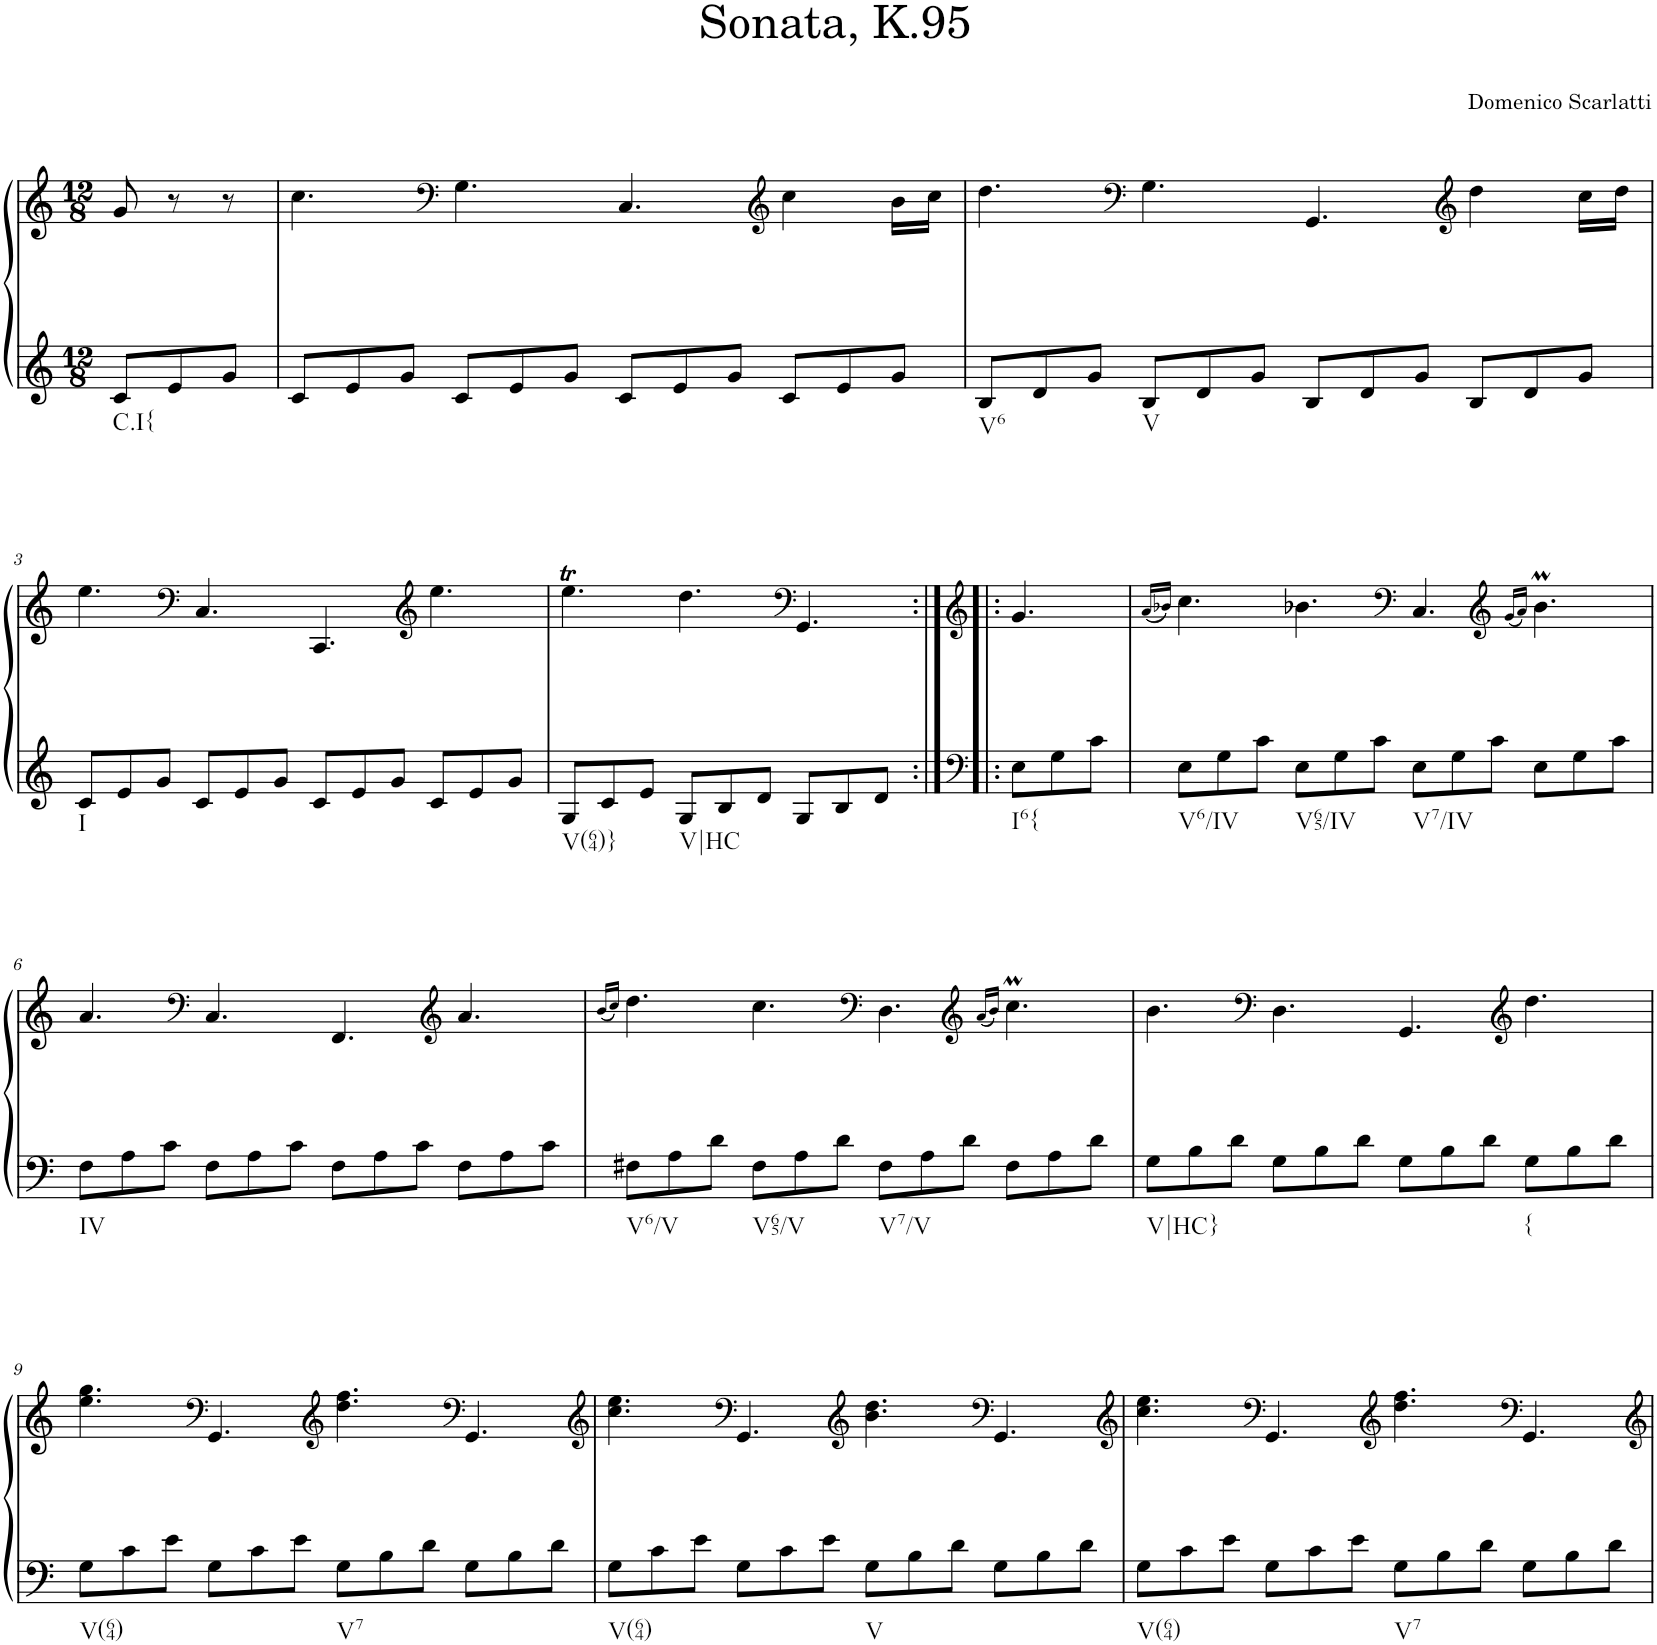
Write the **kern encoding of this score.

**kern	**kern
*part1	*part1
*staff2	*staff1
*I"Piano	*
*I'Pno.	*
*clefG2	*clefG2
*k[]	*k[]
*M12/8	*M12/8
=	=
!LO:TX:b:t=C.I{	!
8c/L	8g/
8e/	8r
8g/J	8r
=1	=1
8c/L	4.cc\
8e/	.
8g/J	.
*	*clefF4
8c/L	4.G\
8e/	.
8g/J	.
8c/L	4.C/
8e/	.
8g/J	.
*	*clefG2
8c/L	4cc\
8e/	.
8g/J	16b\LL
.	16cc\JJ
=2	=2
!LO:TX:b:t=V6	!
8B/L	4.dd\
8d/	.
8g/J	.
*	*clefF4
!LO:TX:b:t=V	!
8B/L	4.G\
8d/	.
8g/J	.
8B/L	4.GG/
8d/	.
8g/J	.
*	*clefG2
8B/L	4dd\
8d/	.
8g/J	16cc\LL
.	16dd\JJ
!!LO:LB:g=z
=3	=3
!LO:TX:b:t=I	!
8c/L	4.ee\
8e/	.
8g/J	.
*	*clefF4
8c/L	4.C/
8e/	.
8g/J	.
8c/L	4.CC/
8e/	.
8g/J	.
*	*clefG2
8c/L	4.ee\
8e/	.
8g/J	.
=4	=4
!LO:TX:b:t=V(64)}	!
8G/L	4.eet\
8c/	.
8e/J	.
!LO:TX:b:t=V|HC	!
8G/L	4.dd\
8B/	.
8d/J	.
*	*clefF4
8G/L	4.GG/
8B/	.
8d/J	.
=4X1:|!|:	=4X1:|!|:
*clefF4	*clefG2
!LO:TX:b:t=I6{	!
8E\L	4.g/
8G\	.
8c\J	.
=5	=5
.	(16qa/LL
.	16qb-X/JJ)
!LO:TX:b:t=V6/IV	!
8E\L	4.cc\
8G\	.
8c\J	.
!LO:TX:b:t=V65/IV	!
8E\L	4.b-X\
8G\	.
8c\J	.
*	*clefF4
!LO:TX:b:t=V7/IV	!
8E\L	4.C/
8G\	.
8c\J	.
*	*clefG2
.	(16qg/LL
.	16qa/JJ)
8E\L	4.b-M\
8G\	.
8c\J	.
!!LO:LB:g=z
=6	=6
!LO:TX:b:t=IV	!
8F\L	4.a/
8A\	.
8c\J	.
*	*clefF4
8F\L	4.C/
8A\	.
8c\J	.
8F\L	4.FF/
8A\	.
8c\J	.
*	*clefG2
8F\L	4.a/
8A\	.
8c\J	.
=7	=7
.	(16qb/LL
.	16qcc/JJ)
!LO:TX:b:t=V6/V	!
8F#X\L	4.dd\
8A\	.
8d\J	.
!LO:TX:b:t=V65/V	!
8F#\L	4.cc\
8A\	.
8d\J	.
*	*clefF4
!LO:TX:b:t=V7/V	!
8F#\L	4.D\
8A\	.
8d\J	.
*	*clefG2
.	(16qa/LL
.	16qb/JJ)
8F#\L	4.ccM\
8A\	.
8d\J	.
=8	=8
!LO:TX:b:t=V|HC}	!
8G\L	4.b\
8B\	.
8d\J	.
*	*clefF4
8G\L	4.D\
8B\	.
8d\J	.
8G\L	4.GG/
8B\	.
8d\J	.
*	*clefG2
!LO:TX:b:t={	!
8G\L	4.dd\
8B\	.
8d\J	.
!!LO:LB:g=z
=9	=9
!LO:TX:b:t=V(64)	!
8G\L	4.ee\ 4.gg\
8c\	.
8e\J	.
*	*clefF4
8G\L	4.GG/
8c\	.
8e\J	.
*	*clefG2
!LO:TX:b:t=V7	!
8G\L	4.dd\ 4.ff\
8B\	.
8d\J	.
*	*clefF4
8G\L	4.GG/
8B\	.
8d\J	.
=10	=10
*	*clefG2
!LO:TX:b:t=V(64)	!
8G\L	4.cc\ 4.ee\
8c\	.
8e\J	.
*	*clefF4
8G\L	4.GG/
8c\	.
8e\J	.
*	*clefG2
!LO:TX:b:t=V	!
8G\L	4.b\ 4.dd\
8B\	.
8d\J	.
*	*clefF4
8G\L	4.GG/
8B\	.
8d\J	.
=11	=11
*	*clefG2
!LO:TX:b:t=V(64)	!
8G\L	4.cc\ 4.ee\
8c\	.
8e\J	.
*	*clefF4
8G\L	4.GG/
8c\	.
8e\J	.
*	*clefG2
!LO:TX:b:t=V7	!
8G\L	4.dd\ 4.ff\
8B\	.
8d\J	.
*	*clefF4
8G\L	4.GG/
8B\	.
8d\J	.
=	=
*-	*-
